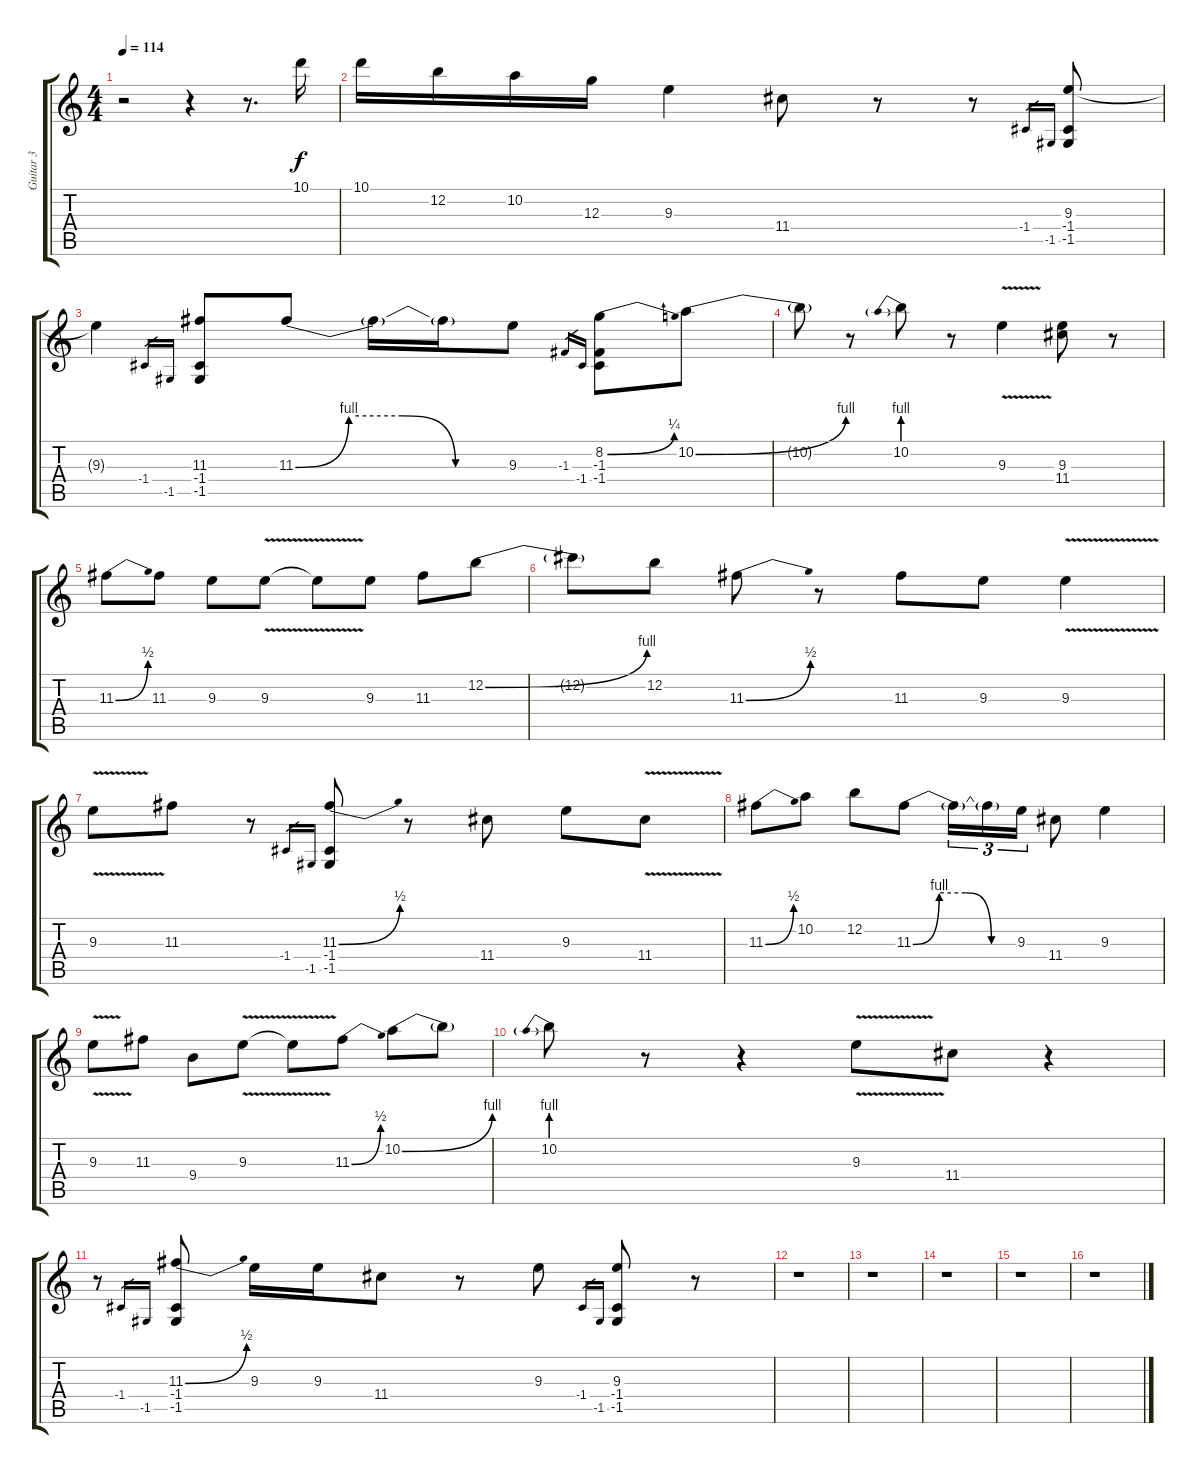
\track ("Guitar 3" "Guitar 3") {instrument distortionguitar}
\staff {score tabs}
\tuning (E4 B3 G3 D3 A2 E2) {hide}
\ts (4 4)
\tempo 114
\clef g2
\ks c
r.2{dy f} r.4 r.8{d} 10.1.16 |
10.1.16 12.2.16 10.2.16 12.3.16 9.3.4 11.4.8 r.8 r.8 -1.4.16{gr} -1.5.16{gr} (9.3 -1.4 -1.5).8 |
9.3{t}.4 -1.4.16{gr} -1.5.16{gr} (11.3 -1.4 -1.5).8 11.3{be (custom 0 0 15 4 30 4 45 0 60 0)}.8 11.3{t}.16 11.3{t}.16 9.3.8 -1.3.16{gr} -1.4.16{gr} (8.2{be (bend 0 0 60 1)} -1.3 -1.4).8 10.2{be (bend 0 0 60 4)}.8 |
10.2{t}.8 r.8 10.2{be (prebend 0 4 60 4)}.8 r.8 9.3{v}.4 (9.3 11.4).8 r.8 |
11.3{be (bend 0 0 60 2)}.8 11.3.8 9.3.8 9.3{v}.8 9.3{t}.8 9.3.8 11.3.8 12.2{be (bend 0 0 60 4)}.8 |
12.2{t}.8 12.2.8 11.3{be (bend 0 0 60 2)}.8 r.8 11.3.8 9.3.8 9.3{v}.4 |
9.3{v}.8 11.3.8 r.8 -1.4.16{gr} -1.5.16{gr} (11.3{be (bend 0 0 60 2)} -1.4 -1.5).8 r.8 11.4.8 9.3.8 11.4{v}.8 |
11.3{be (bend 0 0 60 2)}.8 10.2.8 12.2.8 11.3{be (custom 0 0 15 4 30 4 45 0 60 0)}.8 11.3{t}.16{tu (3 2)} 11.3{t}.16{tu (3 2)} 9.3.16{tu (3 2)} 11.4.8 9.3.4 |
9.3{v}.8 11.3.8 9.4.8 9.3{v}.8 9.3{t}.8 11.3{be (bend 0 0 60 2)}.8 10.2{be (bend 0 0 60 4)}.8 10.2{t}.8 |
10.2{be (prebend 0 4 60 4)}.8 r.8 r.4 9.3{v}.8 11.4.8 r.4 |
r.8 -1.4.16{gr} -1.5.16{gr} (11.3{be (bend 0 0 60 2)} -1.4 -1.5).8 9.3.16 9.3.16 11.4.8 r.8 9.3.8 -1.4.16{gr} -1.5.16{gr} (9.3 -1.4 -1.5).8 r.8 |
r.1 |
r.1 |
r.1 |
r.1 |
r.1
